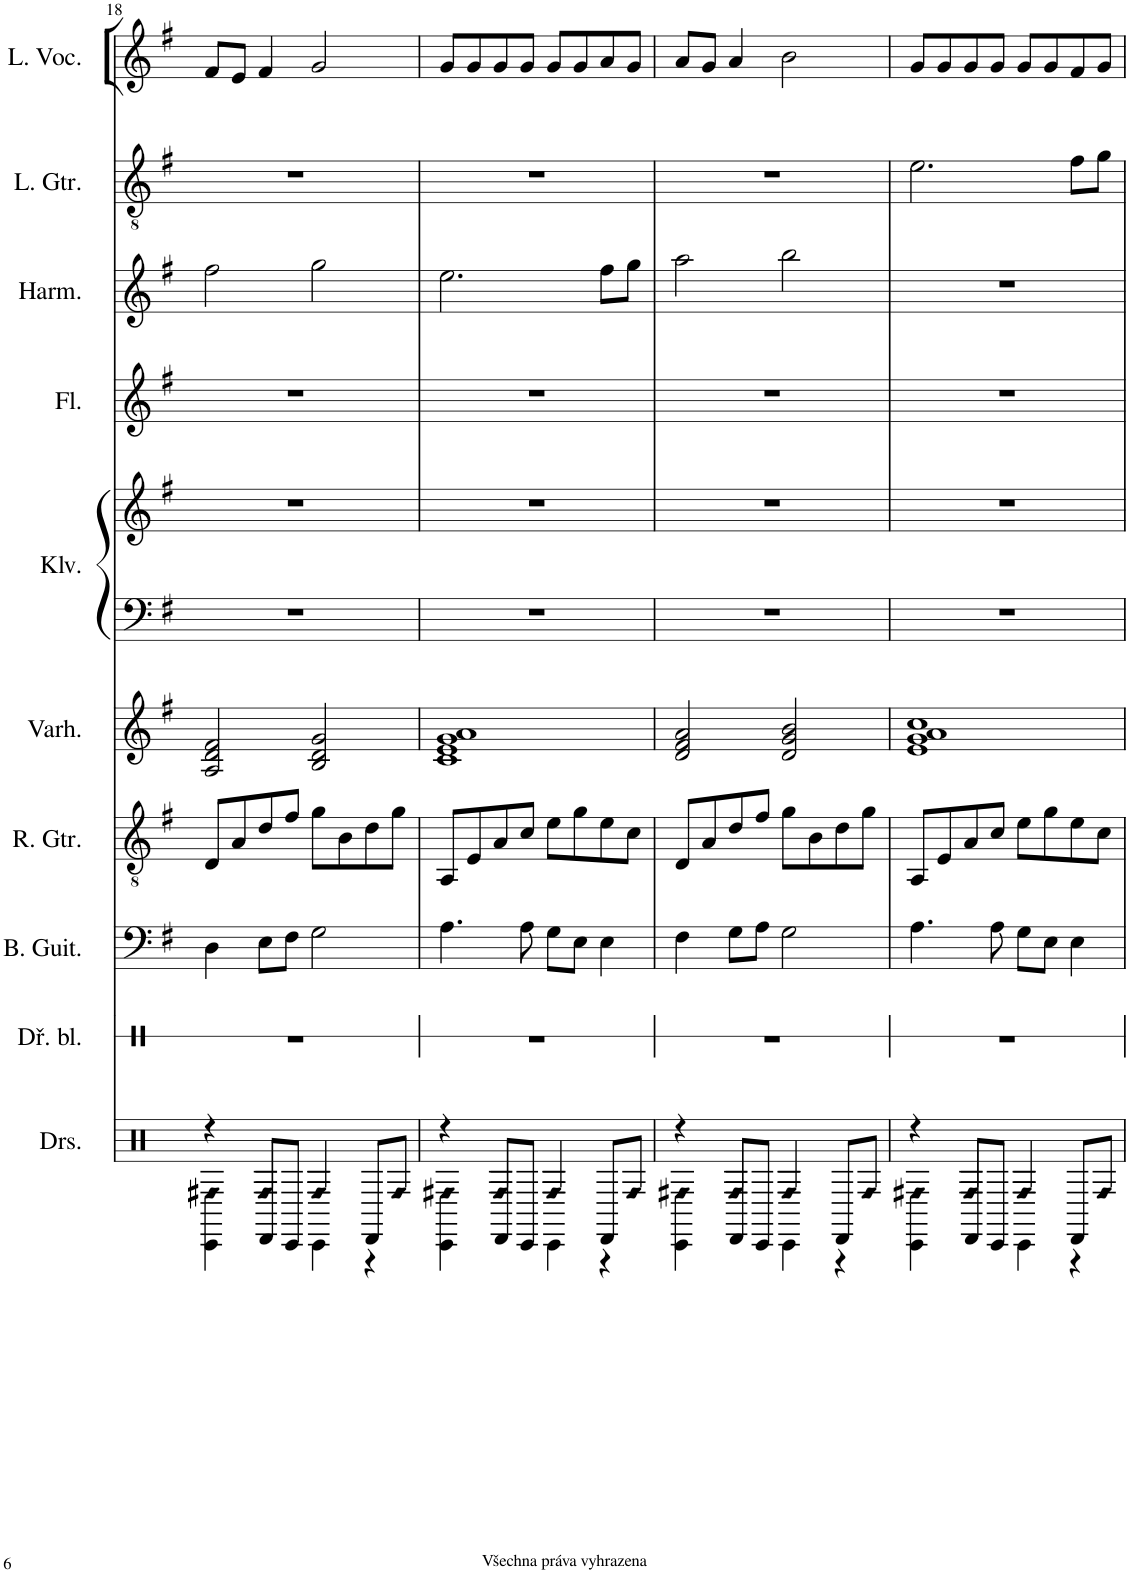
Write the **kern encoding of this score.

**kern	**kern	**kern	**kern	**kern	**kern	**kern	**kern	**kern	**kern	**kern
*part10	*part9	*part8	*part7	*part6	*part5	*part5	*part4	*part3	*part2	*part1
*staff11	*staff10	*staff9	*staff8	*staff7	*staff6	*staff5	*staff4	*staff3	*staff2	*staff1
*I"Drumset	*I"Dřevěné bloky	*I"Bass Guitar	*I"Rhythm Guitar	*I"Varhany	*I"Klavír	*	*I"Flétna	*I"Foukací harmonika	*I"Lead Guitar	*I"Lead Vocals
*I'Drs.	*I'Dř. bl.	*I'B. Guit.	*I'R. Gtr.	*I'Varh.	*I'Klv.	*	*I'Fl.	*I'Harm.	*I'L. Gtr.	*I'L. Voc.
!!LO:PB:g=z
*clefX	*clefX	*clefF4	*clefGv2	*clefG2	*clefF4	*clefG2	*clefG2	*clefG2	*clefGv2	*clefG2
*	*Trd8c14	*Trd7c12	*	*	*	*	*Trd4c7	*Trd7c12	*	*
*k[]	*k[]	*k[f#]	*k[f#]	*k[f#]	*k[f#]	*k[f#]	*k[f#]	*k[f#]	*k[f#]	*k[f#]
*M4/4	*M4/4	*M4/4	*M4/4	*M4/4	*M4/4	*M4/4	*M4/4	*M4/4	*M4/4	*M4/4
=18	=18	=18	=18	=18	=18	=18	=18	=18	=18	=18
*^	*	*	*	*	*	*	*	*	*	*
!	!LO:N:n=2:head=diamond	!	!	!	!	!	!	!	!	!	!
4r	4CC\ 4F#X\	1r	4D\	8D/L	2A/ 2d/ 2f#/	1r	1r	1r	2ff#\	1r	8f#/L
.	.	.	.	8A/	.	.	.	.	.	.	8e/J
!	!LO:N:head=diamond	!	!	!	!	!	!	!	!	!	!
8DD/L	4F/	.	8E\L	8d/	.	.	.	.	.	.	4f#/
8CC/J	.	.	8F#\J	8f#/J	.	.	.	.	.	.	.
!	!LO:N:head=diamond	!	!	!	!	!	!	!	!	!	!
4CC\	4F/	.	2G\	8g\L	2B/ 2d/ 2g/	.	.	.	2gg\	.	2g/
.	.	.	.	8B\	.	.	.	.	.	.	.
8DD/L	4r	.	.	8d\	.	.	.	.	.	.	.
!LO:N:head=diamond	!	!	!	!	!	!	!	!	!	!	!
8F/J	.	.	.	8g\J	.	.	.	.	.	.	.
=19	=19	=19	=19	=19	=19	=19	=19	=19	=19	=19	=19
!	!LO:N:n=2:head=diamond	!	!	!	!	!	!	!	!	!	!
4r	4CC\ 4F#X\	1r	4.A\	8AA/L	1c 1e 1g 1a	1r	1r	1r	2.ee\	1r	8g/L
.	.	.	.	8E/	.	.	.	.	.	.	8g/
!	!LO:N:head=diamond	!	!	!	!	!	!	!	!	!	!
8DD/L	4F/	.	.	8A/	.	.	.	.	.	.	8g/
8CC/J	.	.	8A\	8c/J	.	.	.	.	.	.	8g/J
!	!LO:N:head=diamond	!	!	!	!	!	!	!	!	!	!
4CC\	4F/	.	8G\L	8e\L	.	.	.	.	.	.	8g/L
.	.	.	8E\J	8g\	.	.	.	.	.	.	8g/
8DD/L	4r	.	4E\	8e\	.	.	.	.	8ff#\L	.	8a/
!LO:N:head=diamond	!	!	!	!	!	!	!	!	!	!	!
8F/J	.	.	.	8c\J	.	.	.	.	8gg\J	.	8g/J
=20	=20	=20	=20	=20	=20	=20	=20	=20	=20	=20	=20
!	!LO:N:n=2:head=diamond	!	!	!	!	!	!	!	!	!	!
4r	4CC\ 4F#X\	1r	4F#\	8D/L	2d/ 2f#/ 2a/	1r	1r	1r	2aa\	1r	8a/L
.	.	.	.	8A/	.	.	.	.	.	.	8g/J
!	!LO:N:head=diamond	!	!	!	!	!	!	!	!	!	!
8DD/L	4F/	.	8G\L	8d/	.	.	.	.	.	.	4a/
8CC/J	.	.	8A\J	8f#/J	.	.	.	.	.	.	.
!	!LO:N:head=diamond	!	!	!	!	!	!	!	!	!	!
4CC\	4F/	.	2G\	8g\L	2d/ 2g/ 2b/	.	.	.	2bb\	.	2b\
.	.	.	.	8B\	.	.	.	.	.	.	.
8DD/L	4r	.	.	8d\	.	.	.	.	.	.	.
!LO:N:head=diamond	!	!	!	!	!	!	!	!	!	!	!
8F/J	.	.	.	8g\J	.	.	.	.	.	.	.
=21	=21	=21	=21	=21	=21	=21	=21	=21	=21	=21	=21
!	!LO:N:n=2:head=diamond	!	!	!	!	!	!	!	!	!	!
4r	4CC\ 4F#X\	1r	4.A\	8AA/L	1e 1g 1a 1cc	1r	1r	1r	1r	2.e\	8g/L
.	.	.	.	8E/	.	.	.	.	.	.	8g/
!	!LO:N:head=diamond	!	!	!	!	!	!	!	!	!	!
8DD/L	4F/	.	.	8A/	.	.	.	.	.	.	8g/
8CC/J	.	.	8A\	8c/J	.	.	.	.	.	.	8g/J
!	!LO:N:head=diamond	!	!	!	!	!	!	!	!	!	!
4CC\	4F/	.	8G\L	8e\L	.	.	.	.	.	.	8g/L
.	.	.	8E\J	8g\	.	.	.	.	.	.	8g/
8DD/L	4r	.	4E\	8e\	.	.	.	.	.	8f#\L	8f#/
!LO:N:head=diamond	!	!	!	!	!	!	!	!	!	!	!
8F/J	.	.	.	8c\J	.	.	.	.	.	8g\J	8g/J
*v	*v	*	*	*	*	*	*	*	*	*	*
=	=	=	=	=	=	=	=	=	=	=
*-	*-	*-	*-	*-	*-	*-	*-	*-	*-	*-
